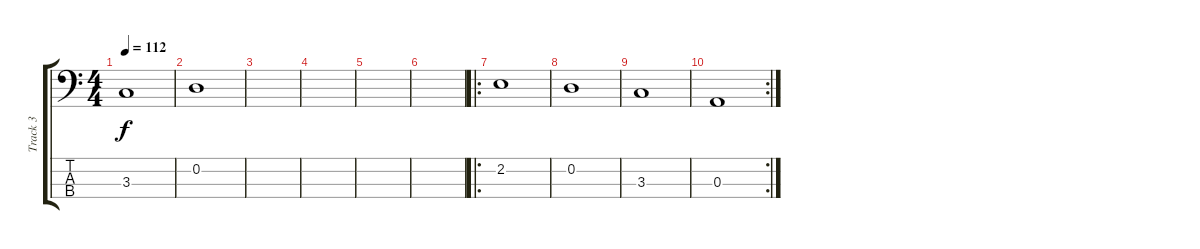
\track ("Track 3" "Track 3") {instrument electricbassfinger}
\staff {score tabs}
\tuning (G2 D2 A1 E1) {hide}
\ts (4 4)
\tempo 112
\clef f4
\ks c
3.3.1{dy f} |
0.2.1 |
|
|
|
|
\ro
2.2.1 |
0.2.1 |
3.3.1 |
\rc 2
0.3.1
